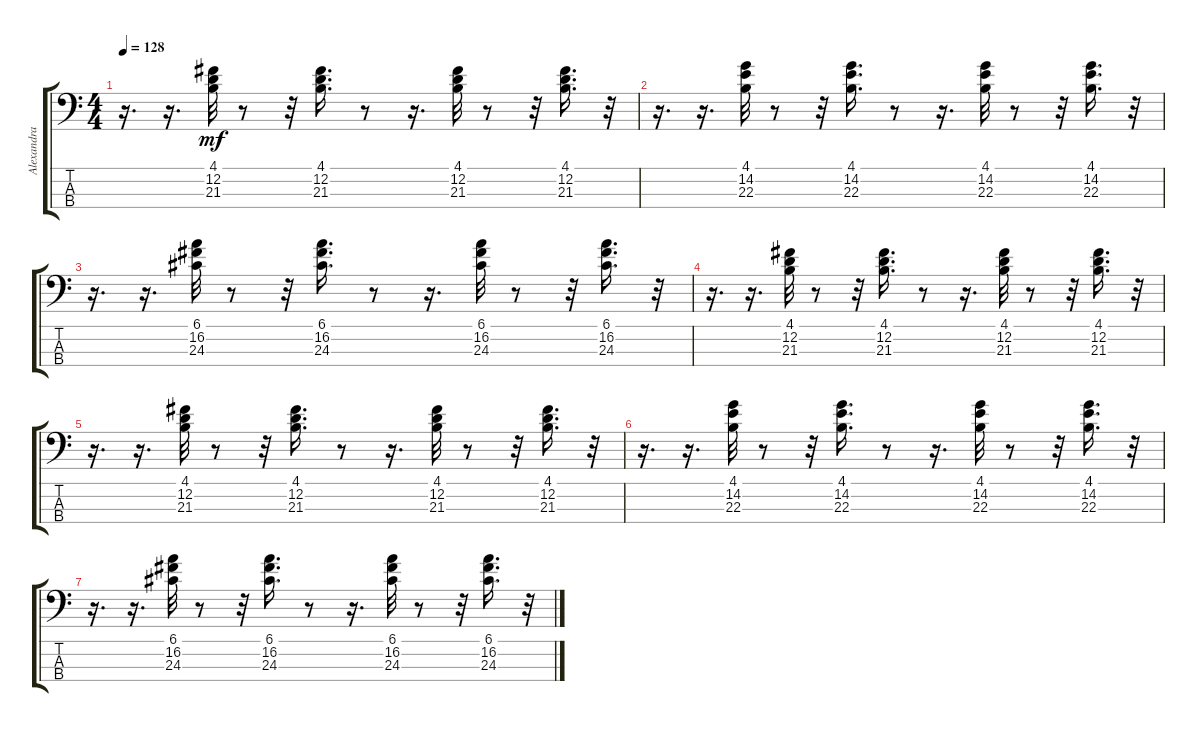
\track ("Alexandra Stan - Mr Saxobeat" "Alexandra ") {instrument synthbass1}
\staff {score tabs}
\tuning (G2 D2 A1 E1) {hide}
\ts (4 4)
\tempo 128
\clef f4
\ks c
r.16{d dy mf} r.16{d} (4.1 12.2 21.3).32 r.8 r.32 (4.1 12.2 21.3).16{d} r.8 r.16{d} (4.1 12.2 21.3).32 r.8 r.32 (4.1 12.2 21.3).16{d} r.32 |
r.16{d} r.16{d} (4.1 14.2 22.3).32 r.8 r.32 (4.1 14.2 22.3).16{d} r.8 r.16{d} (4.1 14.2 22.3).32 r.8 r.32 (4.1 14.2 22.3).16{d} r.32 |
r.16{d} r.16{d} (6.1 16.2 24.3).32 r.8 r.32 (6.1 16.2 24.3).16{d} r.8 r.16{d} (6.1 16.2 24.3).32 r.8 r.32 (6.1 16.2 24.3).16{d} r.32 |
r.16{d} r.16{d} (4.1 12.2 21.3).32 r.8 r.32 (4.1 12.2 21.3).16{d} r.8 r.16{d} (4.1 12.2 21.3).32 r.8 r.32 (4.1 12.2 21.3).16{d} r.32 |
r.16{d} r.16{d} (4.1 12.2 21.3).32 r.8 r.32 (4.1 12.2 21.3).16{d} r.8 r.16{d} (4.1 12.2 21.3).32 r.8 r.32 (4.1 12.2 21.3).16{d} r.32 |
r.16{d} r.16{d} (4.1 14.2 22.3).32 r.8 r.32 (4.1 14.2 22.3).16{d} r.8 r.16{d} (4.1 14.2 22.3).32 r.8 r.32 (4.1 14.2 22.3).16{d} r.32 |
r.16{d} r.16{d} (6.1 16.2 24.3).32 r.8 r.32 (6.1 16.2 24.3).16{d} r.8 r.16{d} (6.1 16.2 24.3).32 r.8 r.32 (6.1 16.2 24.3).16{d} r.32
